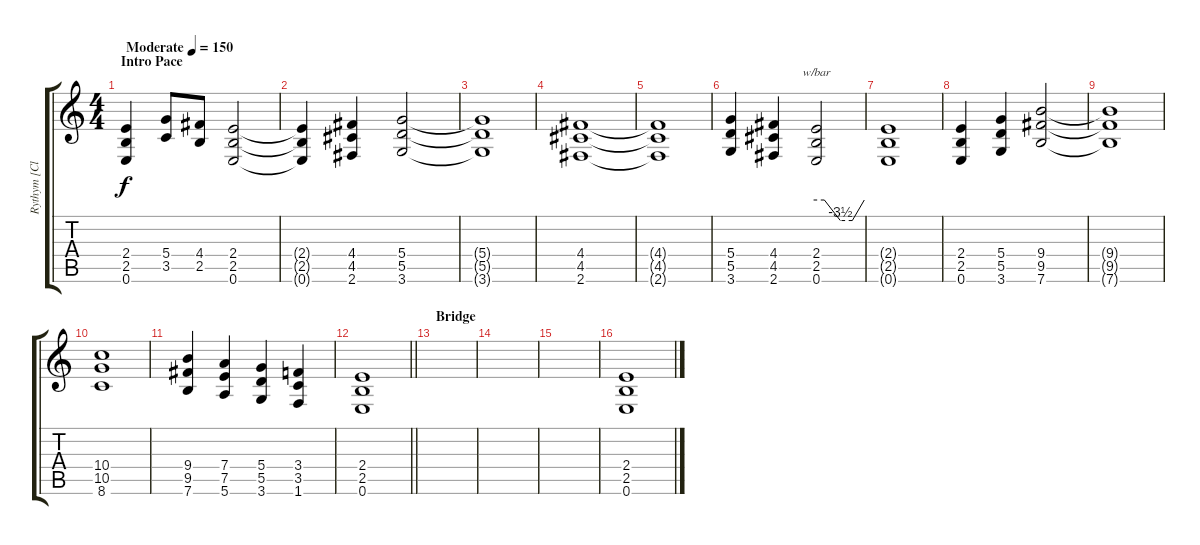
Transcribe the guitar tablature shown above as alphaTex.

\track ("Rythym [Cloud]" "Rythym [Cl") {instrument distortionguitar}
\staff {score tabs}
\tuning (E4 B3 G3 D3 A2 E2) {hide}
\ts (4 4)
\section ("" "Intro Pace")
\tempo (150 "Moderate")
\clef g2
\ks c
(2.4 2.5 0.6).4{dy f instrument distortionguitar} (5.4 3.5).8 (4.4 2.5).8 (2.4 2.5 0.6).2 |
(2.4{t} 2.5{t} 0.6{t}).4 (4.4 4.5 2.6).4 (5.4 5.5 3.6).2 |
(5.4{t} 5.5{t} 3.6{t}).1 |
(4.4 4.5 2.6).1 |
(4.4{t} 4.5{t} 2.6{t}).1 |
(5.4 5.5 3.6).4 (4.4 4.5 2.6).4 (2.4 2.5 0.6).2{tbe (custom default 0 0 10 0 30 -14 45 -14 60 0)} |
(2.4{t} 2.5{t} 0.6{t}).1 |
(2.4 2.5 0.6).4 (5.4 5.5 3.6).4 (9.4 9.5 7.6).2 |
(9.4{t} 9.5{t} 7.6{t}).1 |
(10.4 10.5 8.6).1 |
(9.4 9.5 7.6).4 (7.4 7.5 5.6).4 (5.4 5.5 3.6).4 (3.4 3.5 1.6).4 |
\barLineRight lightlight
(2.4 2.5 0.6).1 |
\section ("" "Bridge")
|
|
|
(2.4 2.5 0.6).1
